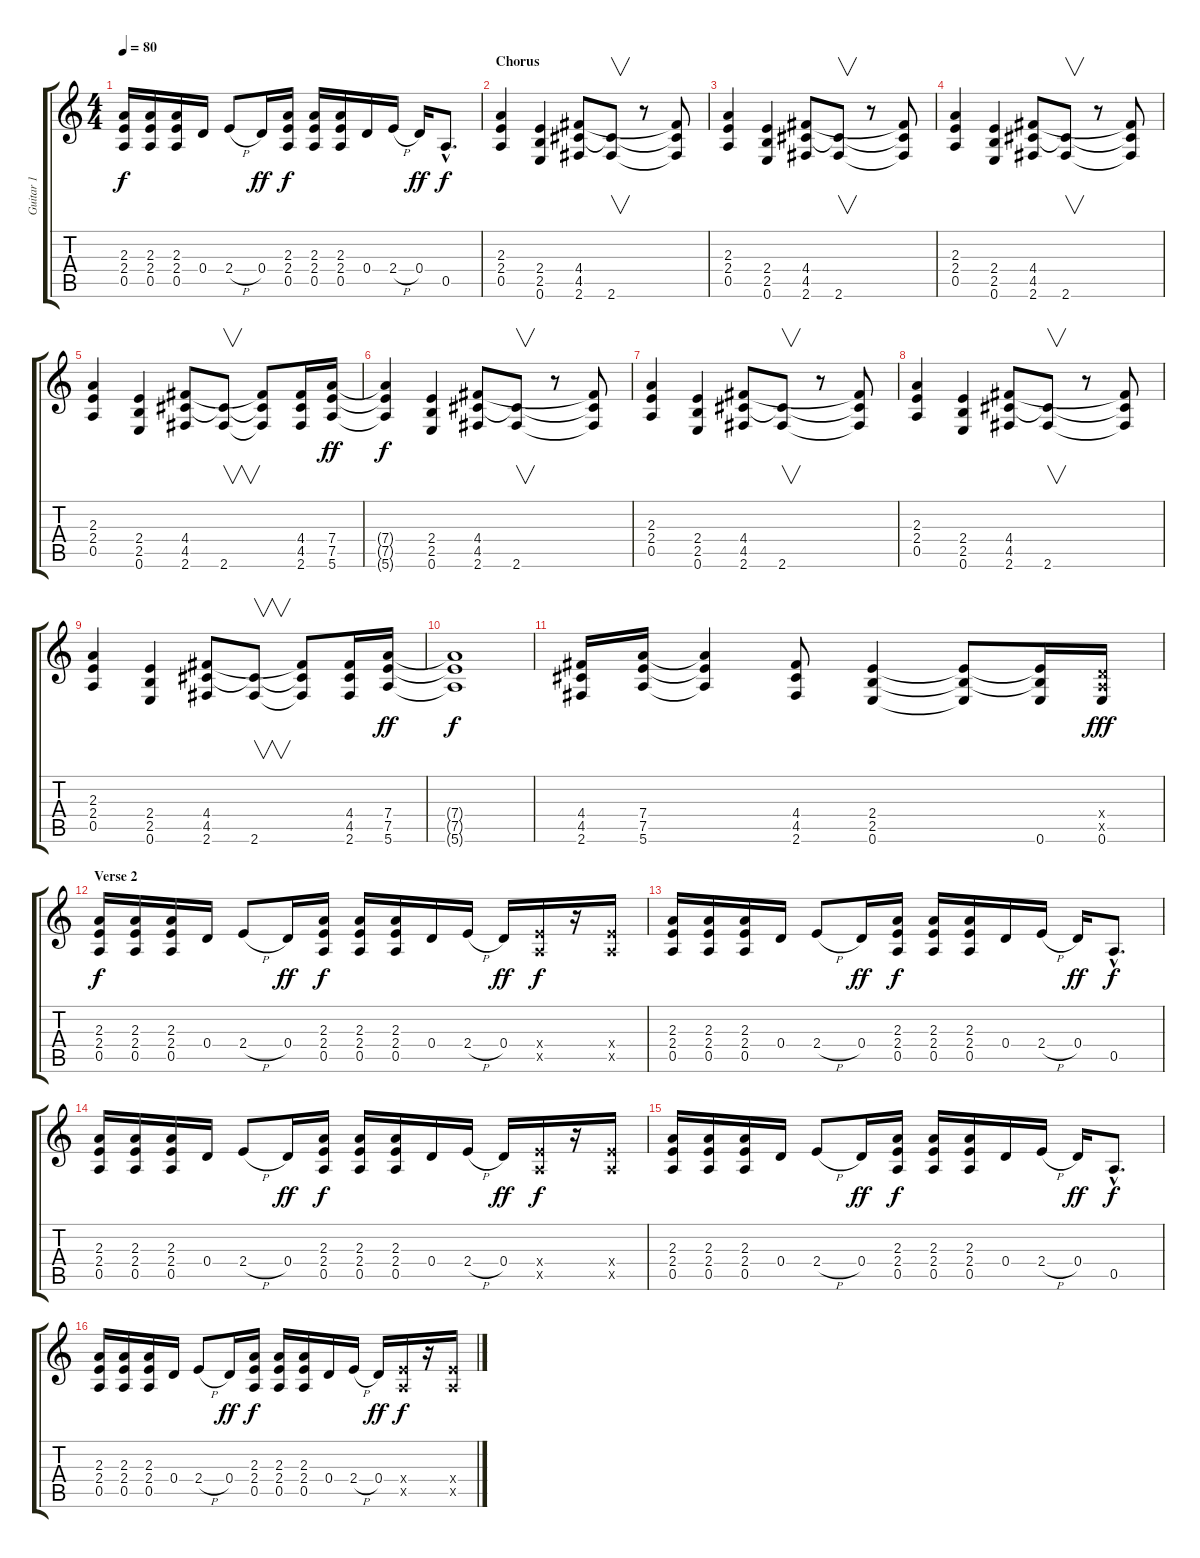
\track ("Guitar 1" "Guitar 1") {instrument distortionguitar}
\staff {score tabs}
\tuning (E4 B3 G3 D3 A2 E2) {hide}
\ts (4 4)
\tempo 80
\clef g2
\ks c
(2.3 2.4 0.5).16{dy f} (2.3 2.4 0.5).16 (2.3 2.4 0.5).16 0.4.16 2.4{h}.8 0.4.16{dy ff} (2.3 2.4 0.5).16{dy f} (2.3 2.4 0.5).16 (2.3 2.4 0.5).16 0.4.16 2.4{h}.16 0.4.16{dy ff} 0.5{hac}.8{d dy f} |
\section ("" "Chorus")
(2.3 2.4 0.5).4 (2.4 2.5 0.6).4 (4.4 4.5 2.6).8 (4.5{t} 2.6).8{v} r.8 (4.4{t} 4.5{t} 2.6{t}).8 |
(2.3 2.4 0.5).4 (2.4 2.5 0.6).4 (4.4 4.5 2.6).8 (4.5{t} 2.6).8{v} r.8 (4.4{t} 4.5{t} 2.6{t}).8 |
(2.3 2.4 0.5).4 (2.4 2.5 0.6).4 (4.4 4.5 2.6).8 (4.5{t} 2.6).8{v} r.8 (4.4{t} 4.5{t} 2.6{t}).8 |
(2.3 2.4 0.5).4 (2.4 2.5 0.6).4 (4.4 4.5 2.6).8 (4.5{t} 2.6).8{v} (4.4{t} 4.5{t} 2.6{t}).8 (4.4 4.5 2.6).16 (7.4 7.5 5.6).16{dy ff} |
(7.4{t} 7.5{t} 5.6{t}).4{dy f} (2.4 2.5 0.6).4 (4.4 4.5 2.6).8 (4.5{t} 2.6).8{v} r.8 (4.4{t} 4.5{t} 2.6{t}).8 |
(2.3 2.4 0.5).4 (2.4 2.5 0.6).4 (4.4 4.5 2.6).8 (4.5{t} 2.6).8{v} r.8 (4.4{t} 4.5{t} 2.6{t}).8 |
(2.3 2.4 0.5).4 (2.4 2.5 0.6).4 (4.4 4.5 2.6).8 (4.5{t} 2.6).8{v} r.8 (4.4{t} 4.5{t} 2.6{t}).8 |
(2.3 2.4 0.5).4 (2.4 2.5 0.6).4 (4.4 4.5 2.6).8 (4.5{t} 2.6).8{v} (4.4{t} 4.5{t} 2.6{t}).8 (4.4 4.5 2.6).16 (7.4 7.5 5.6).16{dy ff} |
(7.4{t} 7.5{t} 5.6{t}).1{dy f} |
(4.4 4.5 2.6).16 (7.4 7.5 5.6).16 (7.4{t} 7.5{t} 5.6{t}).4 (4.4 4.5 2.6).8 (2.4 2.5 0.6).4 (2.4{t} 2.5{t} 0.6{t}).8 (2.4{t} 2.5{t} 0.6).16 (0.4{x} 0.5{x} 0.6).16{dy fff} |
\section ("" "Verse 2")
(2.3 2.4 0.5).16{dy f} (2.3 2.4 0.5).16 (2.3 2.4 0.5).16 0.4.16 2.4{h}.8 0.4.16{dy ff} (2.3 2.4 0.5).16{dy f} (2.3 2.4 0.5).16 (2.3 2.4 0.5).16 0.4.16 2.4{h}.16 0.4.16{dy ff} (2.4{x} 0.5{x}).16{dy f} r.16 (2.4{x} 0.5{x}).16 |
(2.3 2.4 0.5).16 (2.3 2.4 0.5).16 (2.3 2.4 0.5).16 0.4.16 2.4{h}.8 0.4.16{dy ff} (2.3 2.4 0.5).16{dy f} (2.3 2.4 0.5).16 (2.3 2.4 0.5).16 0.4.16 2.4{h}.16 0.4.16{dy ff} 0.5{hac}.8{d dy f} |
(2.3 2.4 0.5).16 (2.3 2.4 0.5).16 (2.3 2.4 0.5).16 0.4.16 2.4{h}.8 0.4.16{dy ff} (2.3 2.4 0.5).16{dy f} (2.3 2.4 0.5).16 (2.3 2.4 0.5).16 0.4.16 2.4{h}.16 0.4.16{dy ff} (2.4{x} 0.5{x}).16{dy f} r.16 (2.4{x} 0.5{x}).16 |
(2.3 2.4 0.5).16 (2.3 2.4 0.5).16 (2.3 2.4 0.5).16 0.4.16 2.4{h}.8 0.4.16{dy ff} (2.3 2.4 0.5).16{dy f} (2.3 2.4 0.5).16 (2.3 2.4 0.5).16 0.4.16 2.4{h}.16 0.4.16{dy ff} 0.5{hac}.8{d dy f} |
(2.3 2.4 0.5).16 (2.3 2.4 0.5).16 (2.3 2.4 0.5).16 0.4.16 2.4{h}.8 0.4.16{dy ff} (2.3 2.4 0.5).16{dy f} (2.3 2.4 0.5).16 (2.3 2.4 0.5).16 0.4.16 2.4{h}.16 0.4.16{dy ff} (2.4{x} 0.5{x}).16{dy f} r.16 (2.4{x} 0.5{x}).16
